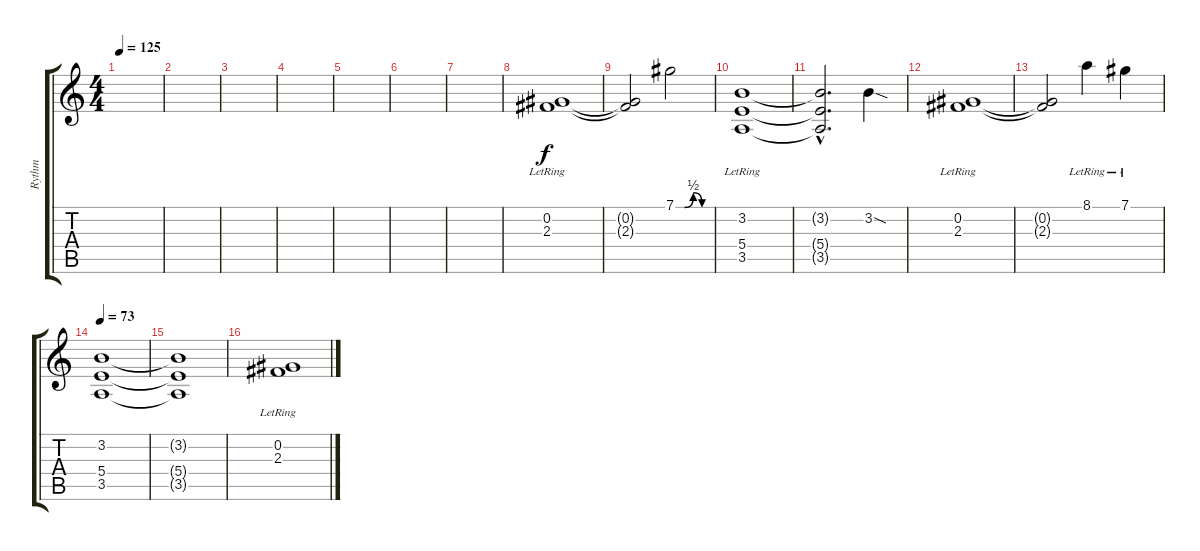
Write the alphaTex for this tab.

\track ("Rythm" "Rythm") {instrument electricguitarjazz}
\staff {score tabs}
\tuning (Db4 Ab3 E3 B2 Gb2 Db2) {hide}
\ts (4 4)
\tempo 125
\clef g2
\ks c
|
|
|
|
|
|
|
(0.2{lr} 2.3{lr}).1 |
(0.2{t} 2.3{t}).2 7.1{be (custom 0 0 15 0 30 2 45 0 60 0)}.2 |
(3.2{lr} 5.4{lr} 3.5{lr}).1 |
(3.2{hac t} 5.4{hac t} 3.5{hac t}).2{d} 3.2{sod}.4 |
(0.2{lr} 2.3{lr}).1 |
(0.2{t} 2.3{t}).2 8.1{lr}.4 7.1{lr}.4 |
\tempo 73
(3.2 5.4 3.5).1 |
(3.2{t} 5.4{t} 3.5{t}).1 |
(0.2{lr} 2.3{lr}).1
